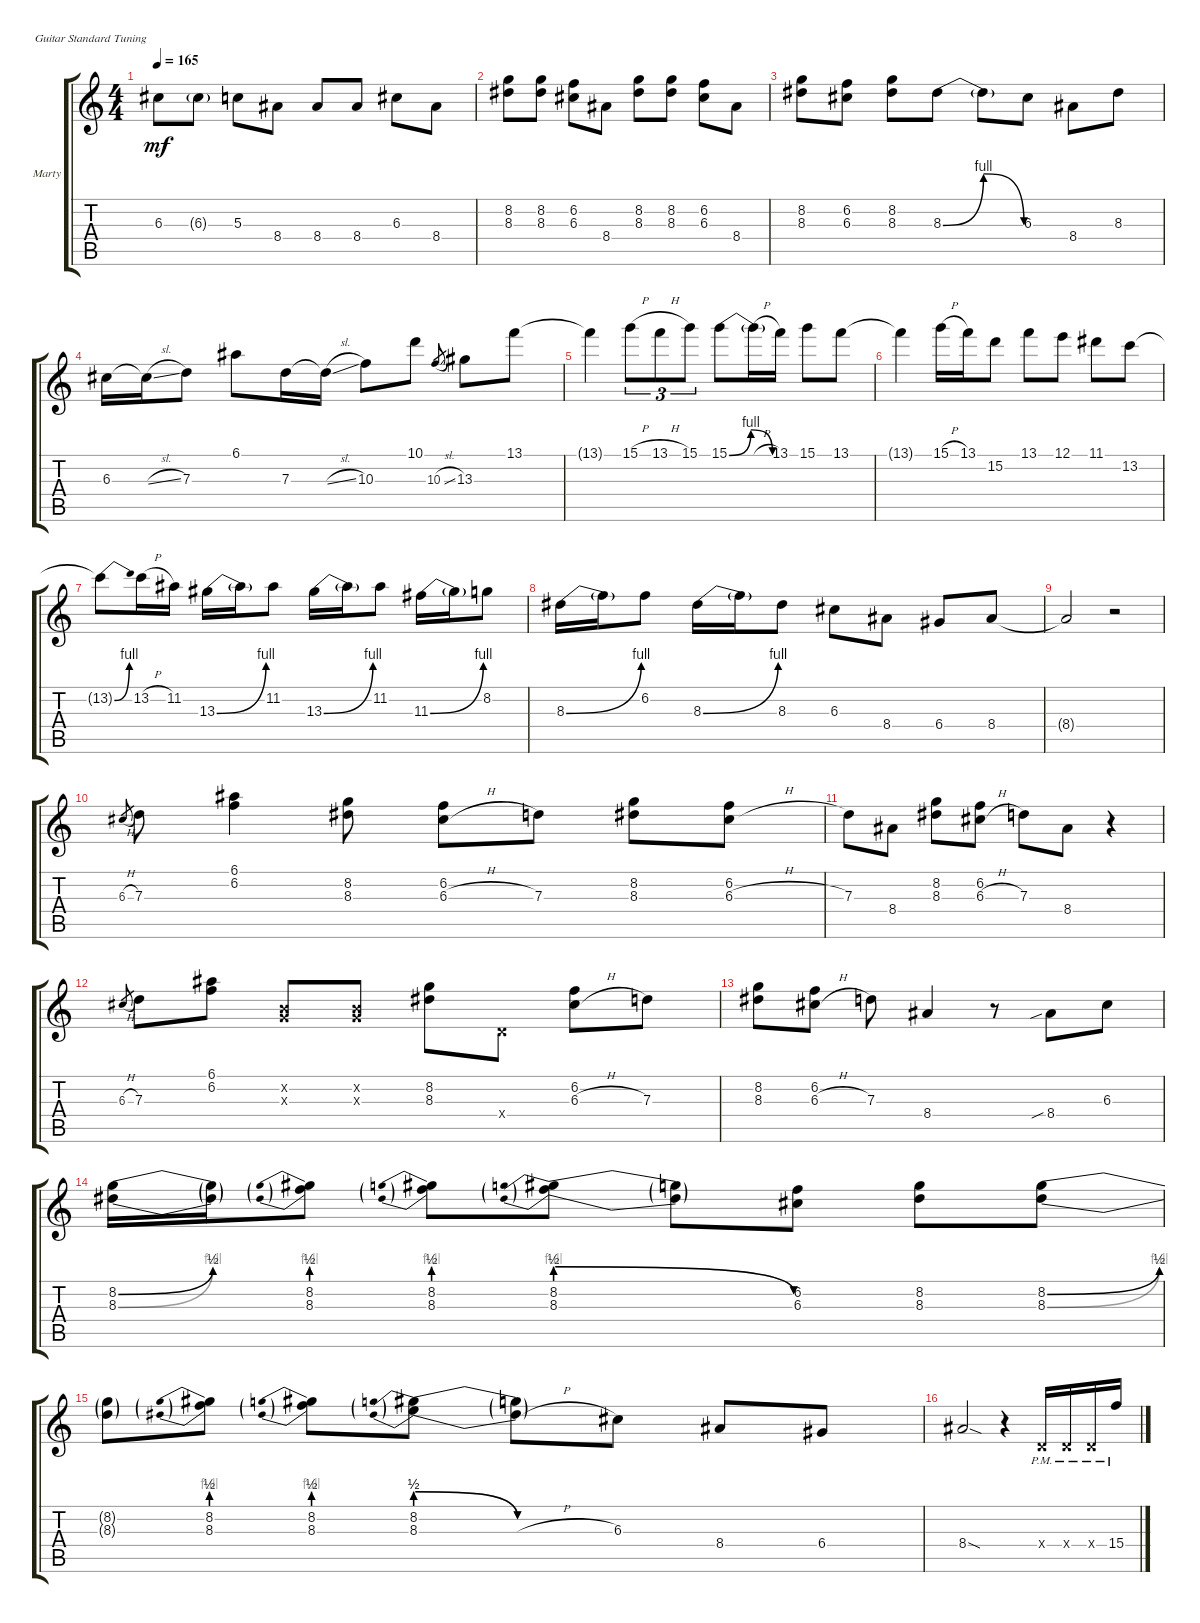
\bracketExtendMode groupsimilarinstruments
\firstSystemTrackNameOrientation horizontal
\otherSystemsTrackNameOrientation horizontal
\track ("Marty" "Marty") {instrument acousticguitarsteel}
\staff {score tabs}
\tuning (E4 B3 G3 D3 A2 E2)
\ts (4 4)
\tempo 165
\clef g2
\ks c
6.3.8{dy mf} 6.3{g}.8 5.3.8 8.4.8 8.4.8 8.4.8 6.3.8 8.4.8 |
(8.2 8.3).8 (8.2 8.3).8 (6.2 6.3).8 8.4.8 (8.2 8.3).8 (8.2 8.3).8 (6.2 6.3).8 8.4.8 |
(8.2 8.3).8 (6.2 6.3).8 (8.2 8.3).8 8.3{be (bendrelease 0 0 10.2 4 20.4 4 30 0)}.8 8.3{t}.8 6.3.8 8.4.8 8.3.8 |
6.3.16 6.3{sl t}.16 7.3.8 6.1.8 7.3.16 7.3{sl t}.16 10.3.8 10.1.8 10.3{sl}.8{gr} 13.3.8 13.1.8 |
13.1{t}.4 15.1{h}.8{tu (3 2)} 13.1{h}.8{tu (3 2)} 15.1.8{tu (3 2)} 15.1{be (bendrelease 0 0 28.799999999999997 4 28.799999999999997 4 59.4 0)}.8 15.1{h t}.16 13.1.16 15.1.8 13.1.8 |
13.1{t}.4 15.1{h}.16 13.1.16 15.2.8 13.1.8 12.1.8 11.1.8 13.2.8 |
13.2{be (bend 0 0 60 4) t}.8 13.2{h}.16 11.2.16 13.3{be (bend 0 0 59.4 4)}.16 13.3{t}.16 11.2.8 13.3{be (bend 0 0 59.4 4)}.16 13.3{t}.16 11.2.8 11.3{be (bend 0 0 59.4 4)}.16 11.3{t}.16 8.2.8 |
8.3{be (bend 0 0 59.4 4)}.16 8.3{t}.16 6.2.8 8.3{be (bend 0 0 14.399999999999999 4)}.16 8.3{t}.16 8.3.8 6.3.8 8.4.8 6.4.8 8.4.8 |
8.4{t}.2 r.2 |
6.3{h}.8{gr} 7.3.8 (6.1 6.2).4 (8.2 8.3).8 (6.2 6.3{h}).8 7.3.8 (8.2 8.3).8 (6.2 6.3{h}).8 |
7.3.8 8.4.8 (8.2 8.3).8 (6.2 6.3{h}).8 7.3.8 8.4.8 r.4 |
6.3{h}.8{gr} 7.3.8 (6.1 6.2).8 (0.2{x} 0.3{x}).8 (0.2{x} 0.3{x}).8 (8.2 8.3).8 0.4{x}.8 (6.2 6.3{h}).8 7.3.8 |
(8.2 8.3).8 (6.2 6.3{h}).8 7.3.8 8.4.4 r.8 8.4{sib}.8 6.3.8 |
(8.2{be (bend 0 0 0.6 2)} 8.3{be (bend 0 0 0.6 4)}).16 (8.2{be (hold 0 0 60 0) t} 8.3{be (hold 0 0 60 0) t}).16 (8.2{be (prebend 0 2 60 2)} 8.3{be (prebend 0 4 60 4)}).8 (8.2{be (prebend 0 2 60 2)} 8.3{be (prebend 0 4 60 4)}).8 (8.2{be (prebendrelease 0 2 15 0)} 8.3{be (prebendrelease 0 4 15 0)}).8 (8.2{t} 8.3{t}).8 (6.2 6.3).8 (8.2 8.3).8 (8.2{be (bend 0 0 15 2)} 8.3{be (bend 0 0 14.399999999999999 4)}).8 |
(8.2{be (hold 0 0 60 0) t} 8.3{be (hold 0 0 60 0) t}).8 (8.2{be (prebend 0 2 60 2)} 8.3{be (prebend 0 4 60 4)}).8 (8.2{be (prebend 0 2 60 2)} 8.3{be (prebend 0 4 60 4)}).8 (8.2{be (prebendrelease 0 2 15 0)} 8.3{be (prebendrelease 0 2 15 0)}).8 (8.2{be (hold 0 0 60 0) t} 8.3{be (hold 0 0 60 0) h t}).8 6.3.8 8.4.8 6.4.8 |
8.4{sod}.2 r.4 0.4{pm x}.16 0.4{pm x}.16 0.4{pm x}.16 15.4{pm}.16
